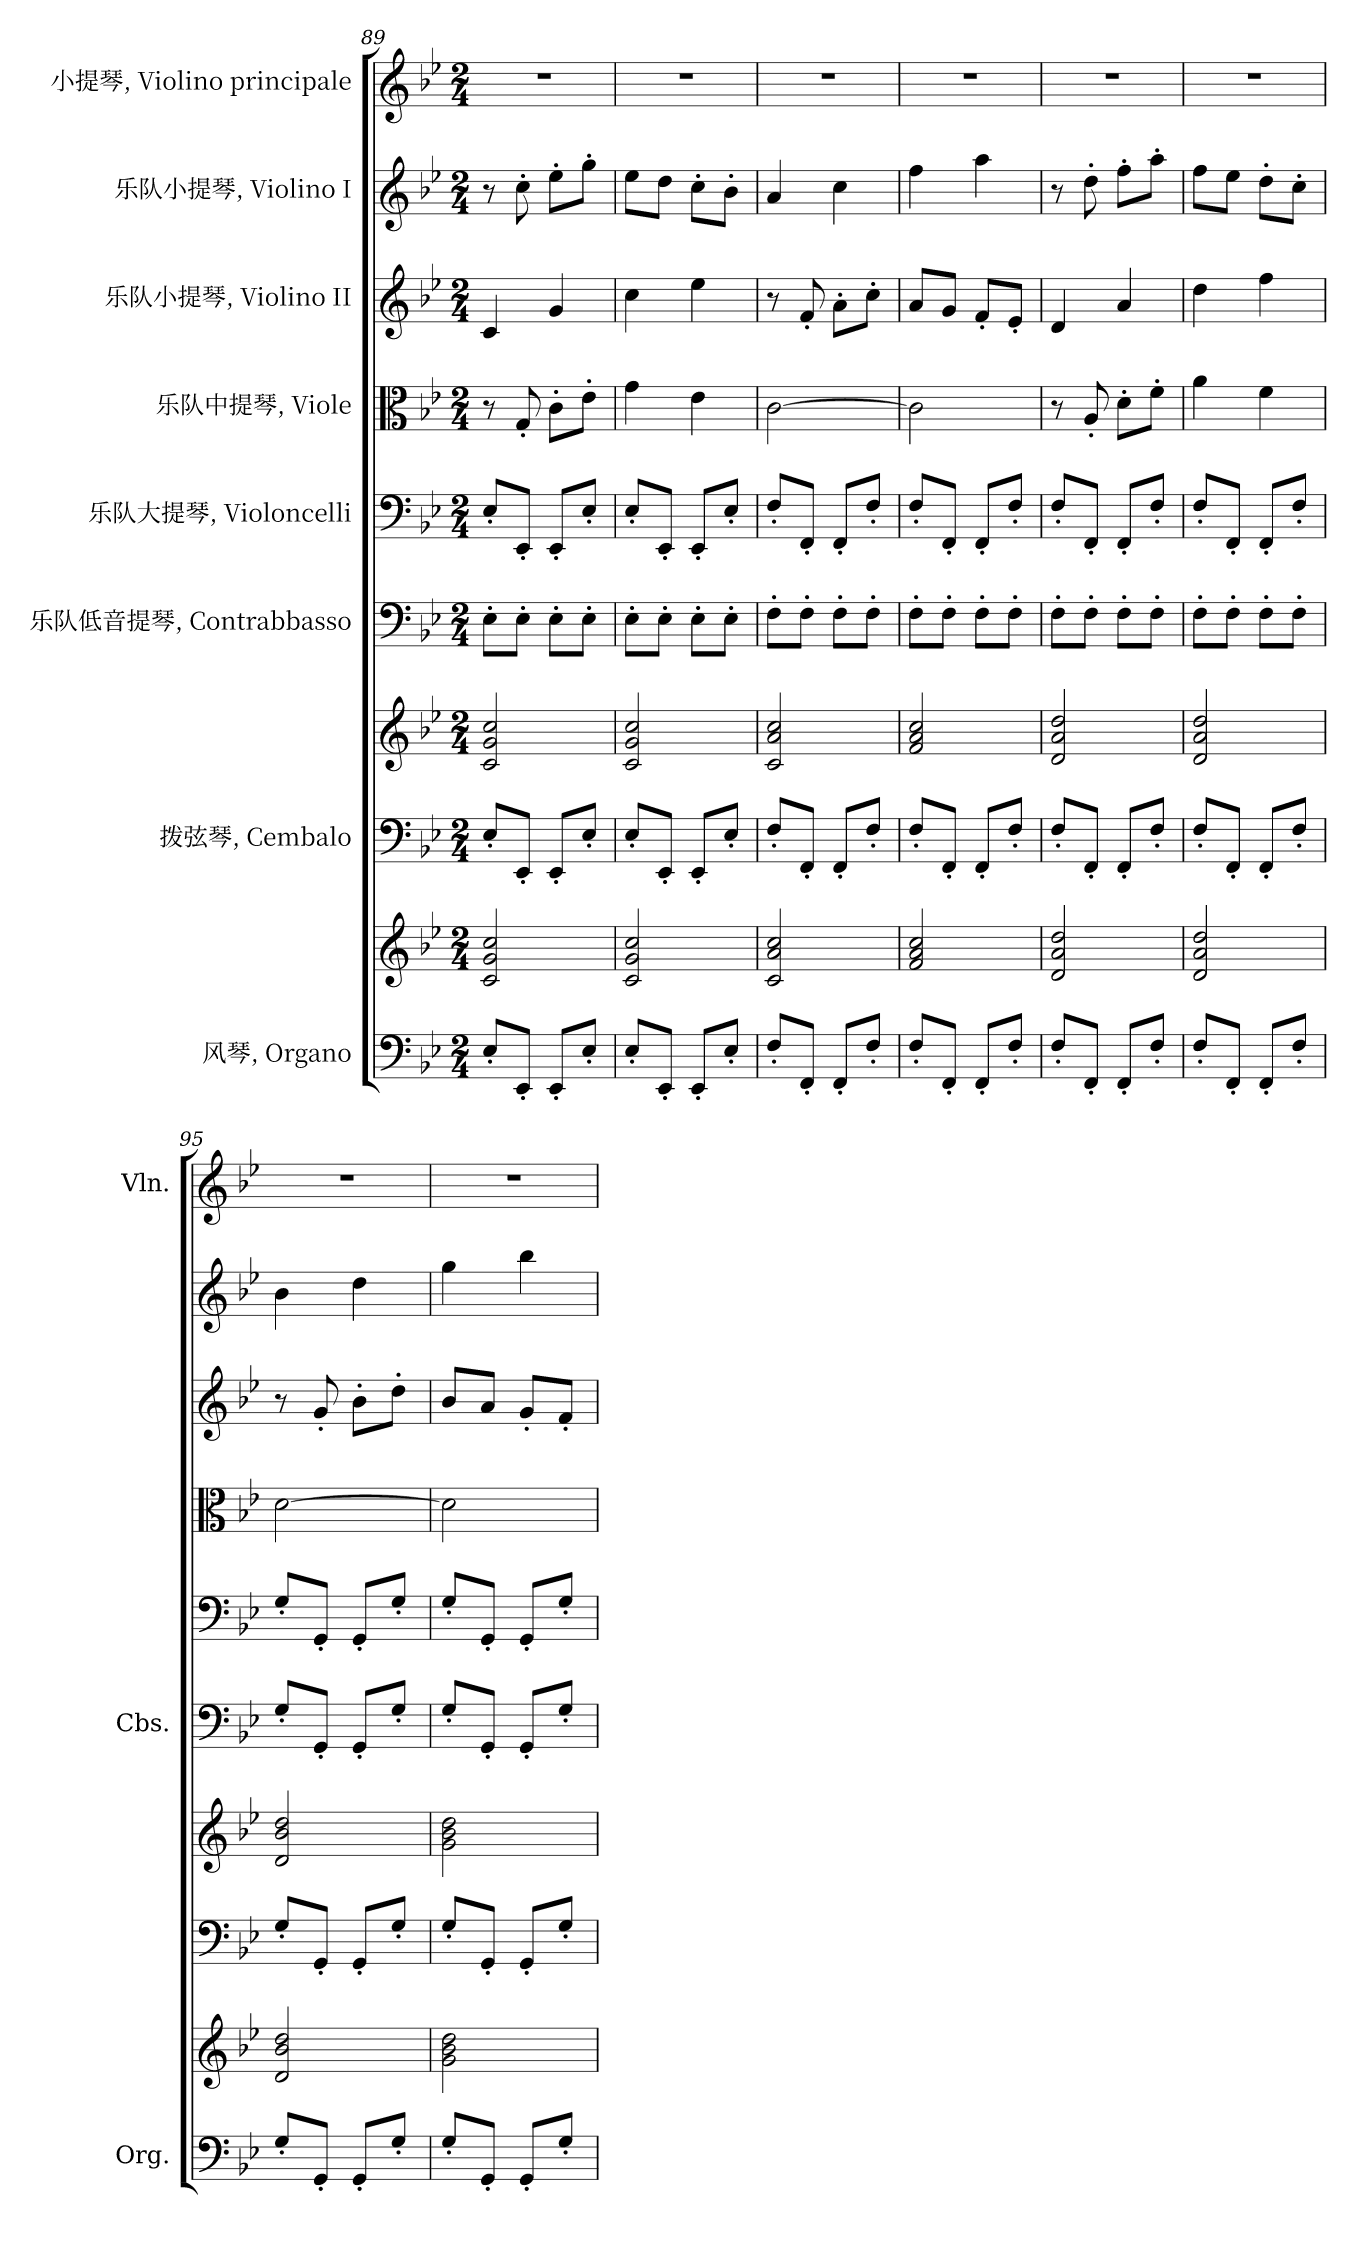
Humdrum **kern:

**kern	**kern	**kern	**kern	**kern	**kern	**kern	**kern	**kern	**kern
*part8	*part8	*part7	*part7	*part6	*part5	*part4	*part3	*part2	*part1
*staff10	*staff9	*staff8	*staff7	*staff6	*staff5	*staff4	*staff3	*staff2	*staff1
*I"风琴, Organo	*	*I"拨弦琴, Cembalo	*	*I"乐队低音提琴, Contrabbasso	*I"乐队大提琴, Violoncelli	*I"乐队中提琴, Viole	*I"乐队小提琴, Violino II	*I"乐队小提琴, Violino I	*I"小提琴, Violino principale
*I'Org.	*	*	*	*I'Cbs.	*	*	*	*	*I'Vln.
*clefF4	*clefG2	*clefF4	*clefG2	*clefF4	*clefF4	*clefC3	*clefG2	*clefG2	*clefG2
*	*	*	*	*ITrd7c12	*	*	*	*	*
*k[b-e-]	*k[b-e-]	*k[b-e-]	*k[b-e-]	*k[b-e-]	*k[b-e-]	*k[b-e-]	*k[b-e-]	*k[b-e-]	*k[b-e-]
*M2/4	*M2/4	*M2/4	*M2/4	*M2/4	*M2/4	*M2/4	*M2/4	*M2/4	*M2/4
=89	=89	=89	=89	=89	=89	=89	=89	=89	=89
8E-'/L	2c/ 2g/ 2cc/	8E-'/L	2c/ 2g/ 2cc/	8EE-'\L	8E-'/L	8r	4c/	8r	2r
8EE-'/J	.	8EE-'/J	.	8EE-'\J	8EE-'/J	8G'/	.	8cc'\	.
8EE-'/L	.	8EE-'/L	.	8EE-'\L	8EE-'/L	8c'\L	4g/	8ee-'\L	.
8E-'/J	.	8E-'/J	.	8EE-'\J	8E-'/J	8e-'\J	.	8gg'\J	.
=90	=90	=90	=90	=90	=90	=90	=90	=90	=90
8E-'/L	2c/ 2g/ 2cc/	8E-'/L	2c/ 2g/ 2cc/	8EE-'\L	8E-'/L	4g\	4cc\	8ee-\L	2r
8EE-'/J	.	8EE-'/J	.	8EE-'\J	8EE-'/J	.	.	8dd\J	.
8EE-'/L	.	8EE-'/L	.	8EE-'\L	8EE-'/L	4e-\	4ee-\	8cc'\L	.
8E-'/J	.	8E-'/J	.	8EE-'\J	8E-'/J	.	.	8b-'\J	.
!!LO:PB:g=z
=91	=91	=91	=91	=91	=91	=91	=91	=91	=91
8F'/L	2c/ 2a/ 2cc/	8F'/L	2c/ 2a/ 2cc/	8FF'\L	8F'/L	[2c\	8r	4a/	2r
8FF'/J	.	8FF'/J	.	8FF'\J	8FF'/J	.	8f'/	.	.
8FF'/L	.	8FF'/L	.	8FF'\L	8FF'/L	.	8a'\L	4cc\	.
8F'/J	.	8F'/J	.	8FF'\J	8F'/J	.	8cc'\J	.	.
=92	=92	=92	=92	=92	=92	=92	=92	=92	=92
8F'/L	2f/ 2a/ 2cc/	8F'/L	2f/ 2a/ 2cc/	8FF'\L	8F'/L	2c\]	8a/L	4ff\	2r
8FF'/J	.	8FF'/J	.	8FF'\J	8FF'/J	.	8g/J	.	.
8FF'/L	.	8FF'/L	.	8FF'\L	8FF'/L	.	8f'/L	4aa\	.
8F'/J	.	8F'/J	.	8FF'\J	8F'/J	.	8e-'/J	.	.
=93	=93	=93	=93	=93	=93	=93	=93	=93	=93
8F'/L	2d/ 2a/ 2dd/	8F'/L	2d/ 2a/ 2dd/	8FF'\L	8F'/L	8r	4d/	8r	2r
8FF'/J	.	8FF'/J	.	8FF'\J	8FF'/J	8A'/	.	8dd'\	.
8FF'/L	.	8FF'/L	.	8FF'\L	8FF'/L	8d'\L	4a/	8ff'\L	.
8F'/J	.	8F'/J	.	8FF'\J	8F'/J	8f'\J	.	8aa'\J	.
=94	=94	=94	=94	=94	=94	=94	=94	=94	=94
8F'/L	2d/ 2a/ 2dd/	8F'/L	2d/ 2a/ 2dd/	8FF'\L	8F'/L	4a\	4dd\	8ff\L	2r
8FF'/J	.	8FF'/J	.	8FF'\J	8FF'/J	.	.	8ee-\J	.
8FF'/L	.	8FF'/L	.	8FF'\L	8FF'/L	4f\	4ff\	8dd'\L	.
8F'/J	.	8F'/J	.	8FF'\J	8F'/J	.	.	8cc'\J	.
=95	=95	=95	=95	=95	=95	=95	=95	=95	=95
8G'/L	2d/ 2b-/ 2dd/	8G'/L	2d/ 2b-/ 2dd/	8GG'/L	8G'/L	[2d\	8r	4b-\	2r
8GG'/J	.	8GG'/J	.	8GGG'/J	8GG'/J	.	8g'/	.	.
8GG'/L	.	8GG'/L	.	8GGG'/L	8GG'/L	.	8b-'\L	4dd\	.
8G'/J	.	8G'/J	.	8GG'/J	8G'/J	.	8dd'\J	.	.
=96	=96	=96	=96	=96	=96	=96	=96	=96	=96
8G'/L	2g\ 2b-\ 2dd\	8G'/L	2g\ 2b-\ 2dd\	8GG'/L	8G'/L	2d\]	8b-/L	4gg\	2r
8GG'/J	.	8GG'/J	.	8GGG'/J	8GG'/J	.	8a/J	.	.
8GG'/L	.	8GG'/L	.	8GGG'/L	8GG'/L	.	8g'/L	4bb-\	.
8G'/J	.	8G'/J	.	8GG'/J	8G'/J	.	8f'/J	.	.
=	=	=	=	=	=	=	=	=	=
*-	*-	*-	*-	*-	*-	*-	*-	*-	*-
